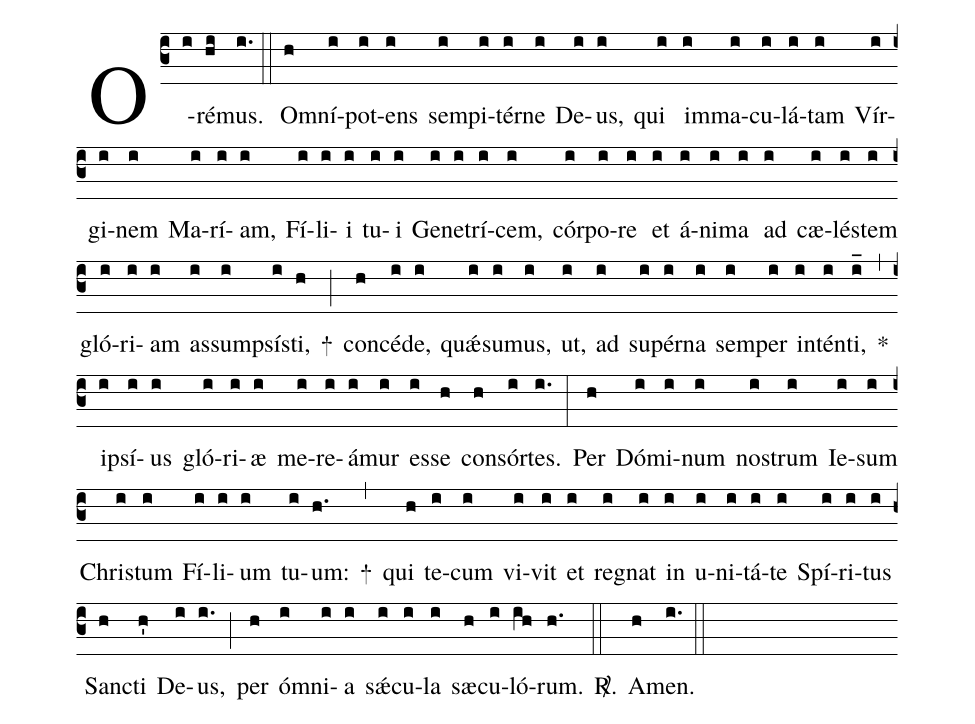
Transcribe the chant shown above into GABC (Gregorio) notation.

%%
(c3)
O(i)ré(hi)mus.(i.) (::)

Om(h)ní(i)pot(i)ens(i) sem(i)pi(i)tér(i)ne(i) De(i)us,(i) qui(i) im(i)ma(i)cu(i)lá(i)tam(i) Vír(i)gi(i)nem(i) Ma(i)rí(i)am,(i) Fí(i)li(i)i(i) tu(i)i(i) Ge(i)ne(i)trí(i)cem,(i) cór(i)po(i)re(i) et(i) á(i)ni(i)ma(i) ad(i) cæ(i)lés(i)tem(i) gló(i)ri(i)am(i) as(i)sump(i)sís(i)ti,(h) +(;)
con(h)cé(i)de,(i) quǽ(i)su(i)mus,(i) ut,(i) ad(i) su(i)pér(i)na(i) sem(i)per(i) in(i)tén(i)ti,(i_) *(,)
ip(i)sí(i)us(i) gló(i)ri(i)æ(i) me(i)re(i)á(i)mur(i) es(i)se(h) con(h)sór(i)tes.(i.) (:)

Per(h) Dó(i)mi(i)num(i) nos(i)trum(i) Ie(i)sum(i) Chris(i)tum(i) Fí(i)li(i)um(i) tu(i)um:(h.) +(,)
qui(h) te(i)cum(i) vi(i)vit(i) et(i) reg(i)nat(i) in(i) u(i)ni(i)tá(i)te(i) Spí(i)ri(i)tus(i) San(h)cti(h') De(i)us,(i.) (;)
per(h) óm(i)ni(i)a(i) sǽ(i)cu(i)la(i) sæ(h)cu(i)ló(ih)rum.(h.) <sp>R/</sp>.(::)
A(h)men.(i.) (::)
